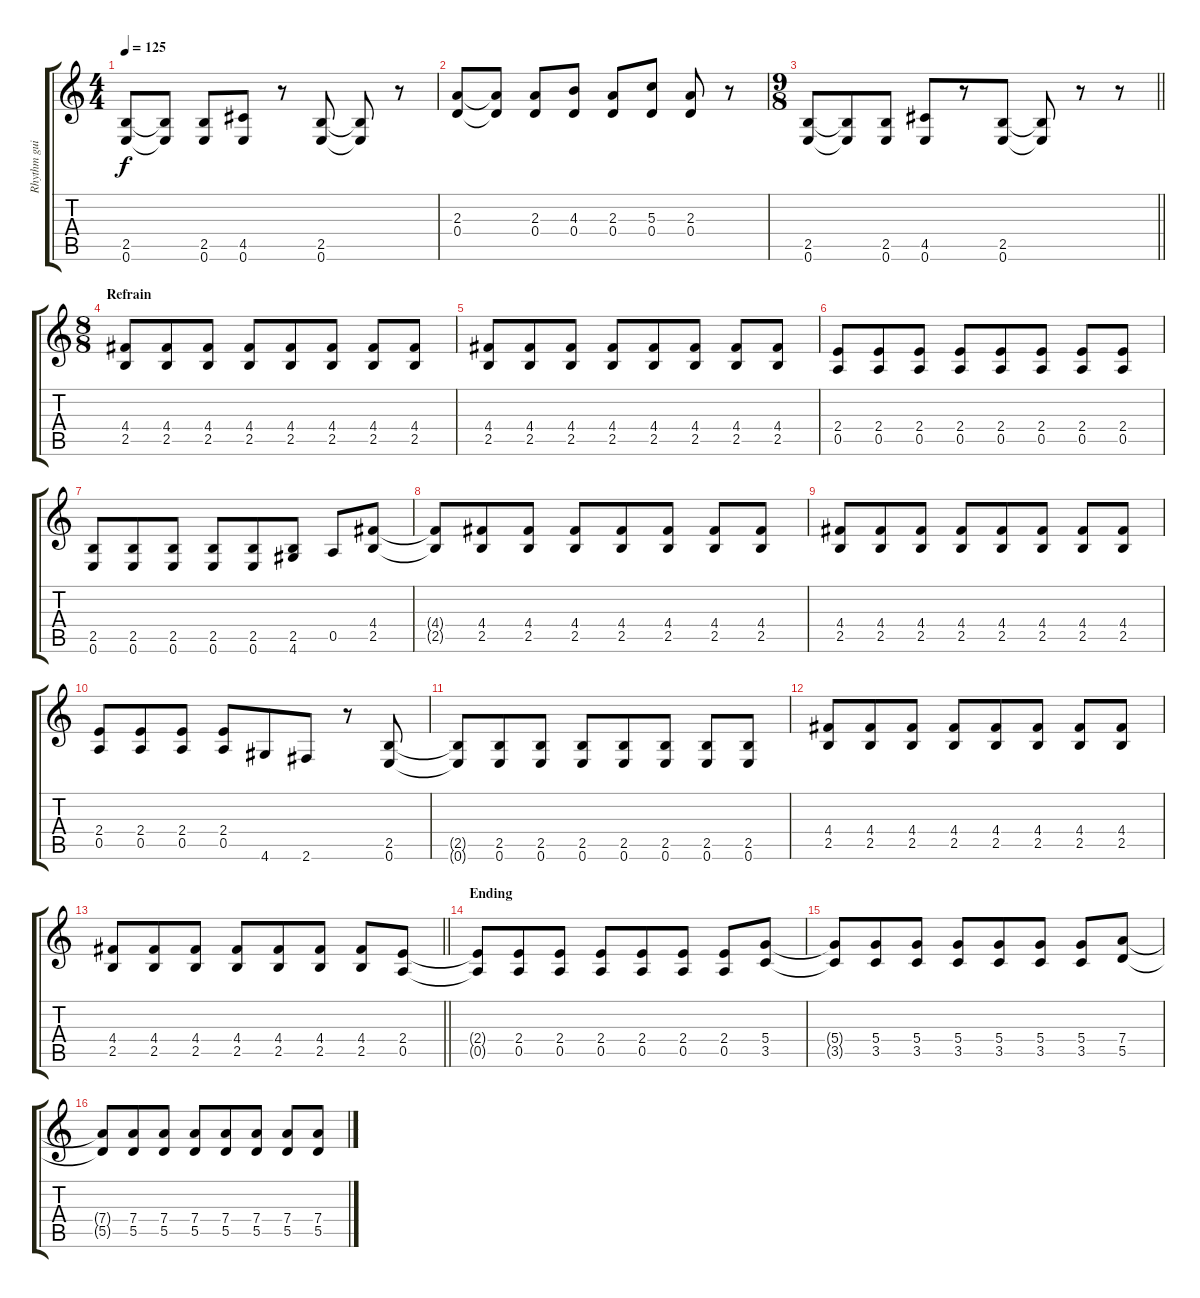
\track ("Rhythm guitar (Michael Schenker)" "Rhythm gui") {instrument overdrivenguitar}
\staff {score tabs}
\tuning (E4 B3 G3 D3 A2 E2) {hide}
\ts (4 4)
\tempo 125
\clef g2
\ks c
(2.5 0.6).8{dy f} (2.5{t} 0.6{t}).8 (2.5 0.6).8 (4.5 0.6).8 r.8 (2.5 0.6).8 (2.5{t} 0.6{t}).8 r.8 |
(2.3 0.4).8 (2.3{t} 0.4{t}).8 (2.3 0.4).8 (4.3 0.4).8 (2.3 0.4).8 (5.3 0.4).8 (2.3 0.4).8 r.8 |
\ts (9 8)
\barLineRight lightlight
(2.5 0.6).8 (2.5{t} 0.6{t}).8 (2.5 0.6).8 (4.5 0.6).8 r.8 (2.5 0.6).8 (2.5{t} 0.6{t}).8 r.8 r.8 |
\ts (8 8)
\section ("" "Refrain")
(4.4 2.5).8 (4.4 2.5).8 (4.4 2.5).8 (4.4 2.5).8 (4.4 2.5).8 (4.4 2.5).8 (4.4 2.5).8 (4.4 2.5).8 |
(4.4 2.5).8 (4.4 2.5).8 (4.4 2.5).8 (4.4 2.5).8 (4.4 2.5).8 (4.4 2.5).8 (4.4 2.5).8 (4.4 2.5).8 |
(2.4 0.5).8 (2.4 0.5).8 (2.4 0.5).8 (2.4 0.5).8 (2.4 0.5).8 (2.4 0.5).8 (2.4 0.5).8 (2.4 0.5).8 |
(2.5 0.6).8 (2.5 0.6).8 (2.5 0.6).8 (2.5 0.6).8 (2.5 0.6).8 (2.5 4.6).8 0.5.8 (4.4 2.5).8 |
(4.4{t} 2.5{t}).8 (4.4 2.5).8 (4.4 2.5).8 (4.4 2.5).8 (4.4 2.5).8 (4.4 2.5).8 (4.4 2.5).8 (4.4 2.5).8 |
(4.4 2.5).8 (4.4 2.5).8 (4.4 2.5).8 (4.4 2.5).8 (4.4 2.5).8 (4.4 2.5).8 (4.4 2.5).8 (4.4 2.5).8 |
(2.4 0.5).8 (2.4 0.5).8 (2.4 0.5).8 (2.4 0.5).8 4.6.8 2.6.8 r.8 (2.5 0.6).8 |
(2.5{t} 0.6{t}).8 (2.5 0.6).8 (2.5 0.6).8 (2.5 0.6).8 (2.5 0.6).8 (2.5 0.6).8 (2.5 0.6).8 (2.5 0.6).8 |
(4.4 2.5).8 (4.4 2.5).8 (4.4 2.5).8 (4.4 2.5).8 (4.4 2.5).8 (4.4 2.5).8 (4.4 2.5).8 (4.4 2.5).8 |
\barLineRight lightlight
(4.4 2.5).8 (4.4 2.5).8 (4.4 2.5).8 (4.4 2.5).8 (4.4 2.5).8 (4.4 2.5).8 (4.4 2.5).8 (2.4 0.5).8 |
\section ("" "Ending")
(2.4{t} 0.5{t}).8 (2.4 0.5).8 (2.4 0.5).8 (2.4 0.5).8 (2.4 0.5).8 (2.4 0.5).8 (2.4 0.5).8 (5.4 3.5).8 |
(5.4{t} 3.5{t}).8 (5.4 3.5).8 (5.4 3.5).8 (5.4 3.5).8 (5.4 3.5).8 (5.4 3.5).8 (5.4 3.5).8 (7.4 5.5).8 |
(7.4{t} 5.5{t}).8 (7.4 5.5).8 (7.4 5.5).8 (7.4 5.5).8 (7.4 5.5).8 (7.4 5.5).8 (7.4 5.5).8 (7.4 5.5).8
